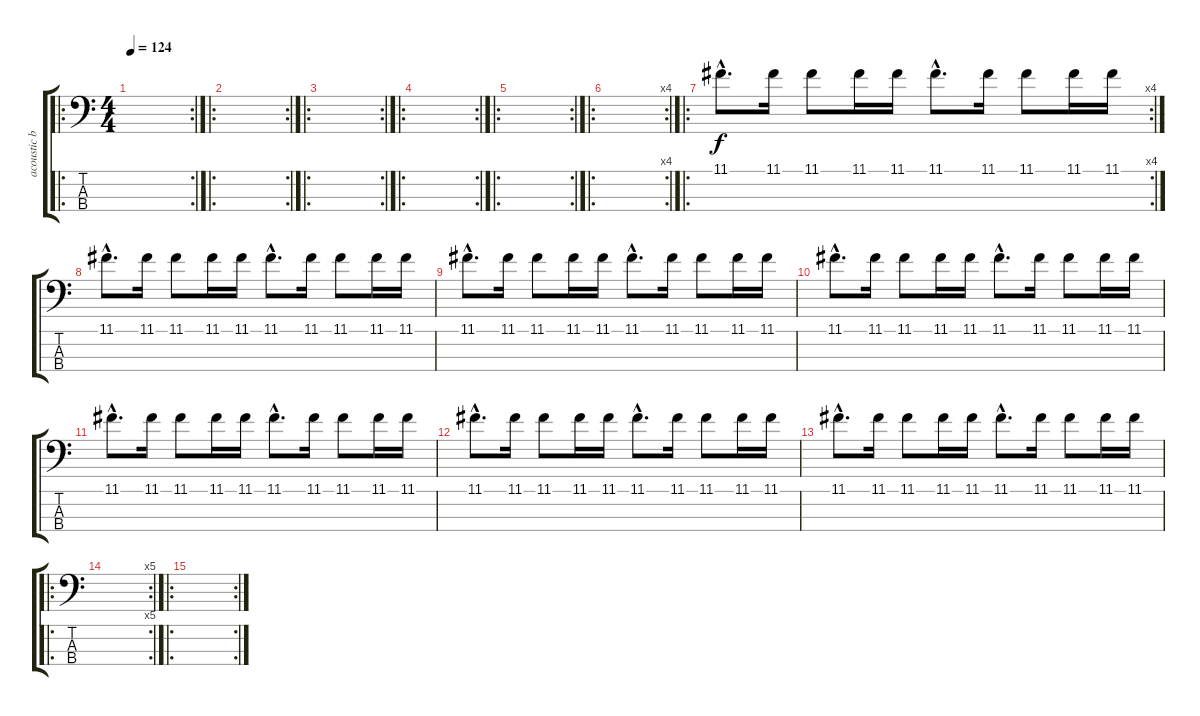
\track ("acoustic bass 2" "acoustic b") {instrument acousticbass}
\staff {score tabs}
\tuning (G2 D2 A1 E1) {hide}
\ro
\rc 2
\ts (4 4)
\tempo 124
\clef f4
\ks c
|
\ro
\rc 2
|
\ro
\rc 2
|
\ro
\rc 2
|
\ro
\rc 2
|
\ro
\rc 4
|
\ro
\rc 4
11.1{hac}.8{d} 11.1.16 11.1.8 11.1.16 11.1.16 11.1{hac}.8{d} 11.1.16 11.1.8 11.1.16 11.1.16 |
11.1{hac}.8{d} 11.1.16 11.1.8 11.1.16 11.1.16 11.1{hac}.8{d} 11.1.16 11.1.8 11.1.16 11.1.16 |
11.1{hac}.8{d} 11.1.16 11.1.8 11.1.16 11.1.16 11.1{hac}.8{d} 11.1.16 11.1.8 11.1.16 11.1.16 |
11.1{hac}.8{d} 11.1.16 11.1.8 11.1.16 11.1.16 11.1{hac}.8{d} 11.1.16 11.1.8 11.1.16 11.1.16 |
11.1{hac}.8{d} 11.1.16 11.1.8 11.1.16 11.1.16 11.1{hac}.8{d} 11.1.16 11.1.8 11.1.16 11.1.16 |
11.1{hac}.8{d} 11.1.16 11.1.8 11.1.16 11.1.16 11.1{hac}.8{d} 11.1.16 11.1.8 11.1.16 11.1.16 |
11.1{hac}.8{d} 11.1.16 11.1.8 11.1.16 11.1.16 11.1{hac}.8{d} 11.1.16 11.1.8 11.1.16 11.1.16 |
\ro
\rc 5
|
\ro
\rc 2
